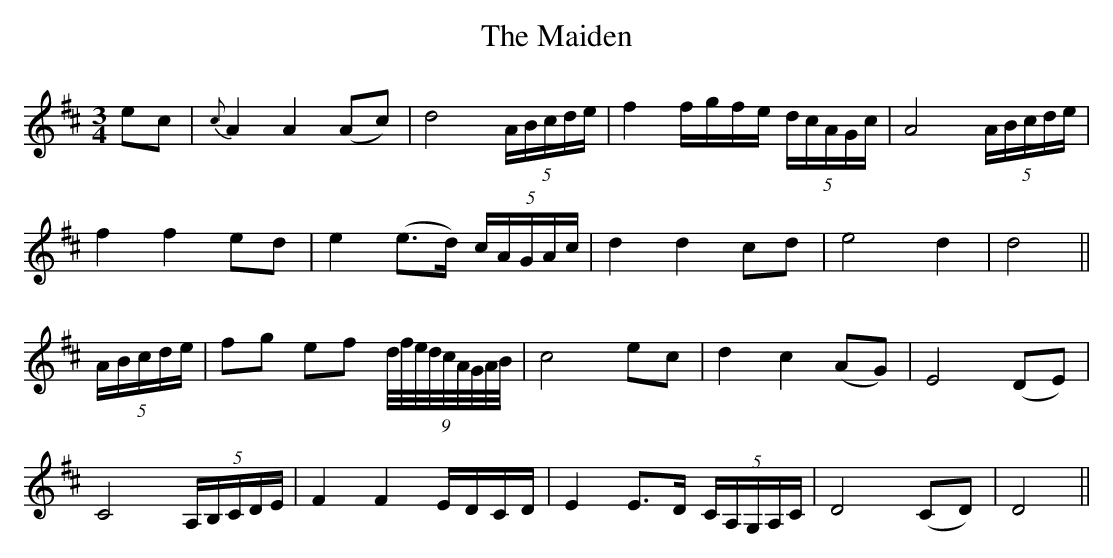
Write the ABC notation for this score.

X:1
T: The Maiden
M: 3/4
L: 1/8
K: D
ec|{c}A2 A2 (Ac)|d4 (5A/B/c/d/e/|f2 f/g/f/e/ (5d/c/A/G/c/|A4 (5A/B/c/d/e/|
f2 f2 ed|e2 (e>d) (5c/A/G/A/c/|d2 d2 cd|e4 d2|d4||
(5A/B/c/d/e/|fg ef (9d/4f/4e/4d/4c/4A/4G/4A/4B/4|c4 ec|d2 c2 (AG)|E4 (DE)|
C4 (5A,/B,/C/D/E/|F2 F2 E/D/C/D/|E2 E>D (5C/A,/G,/A,/C/|D4 (CD)|D4||
